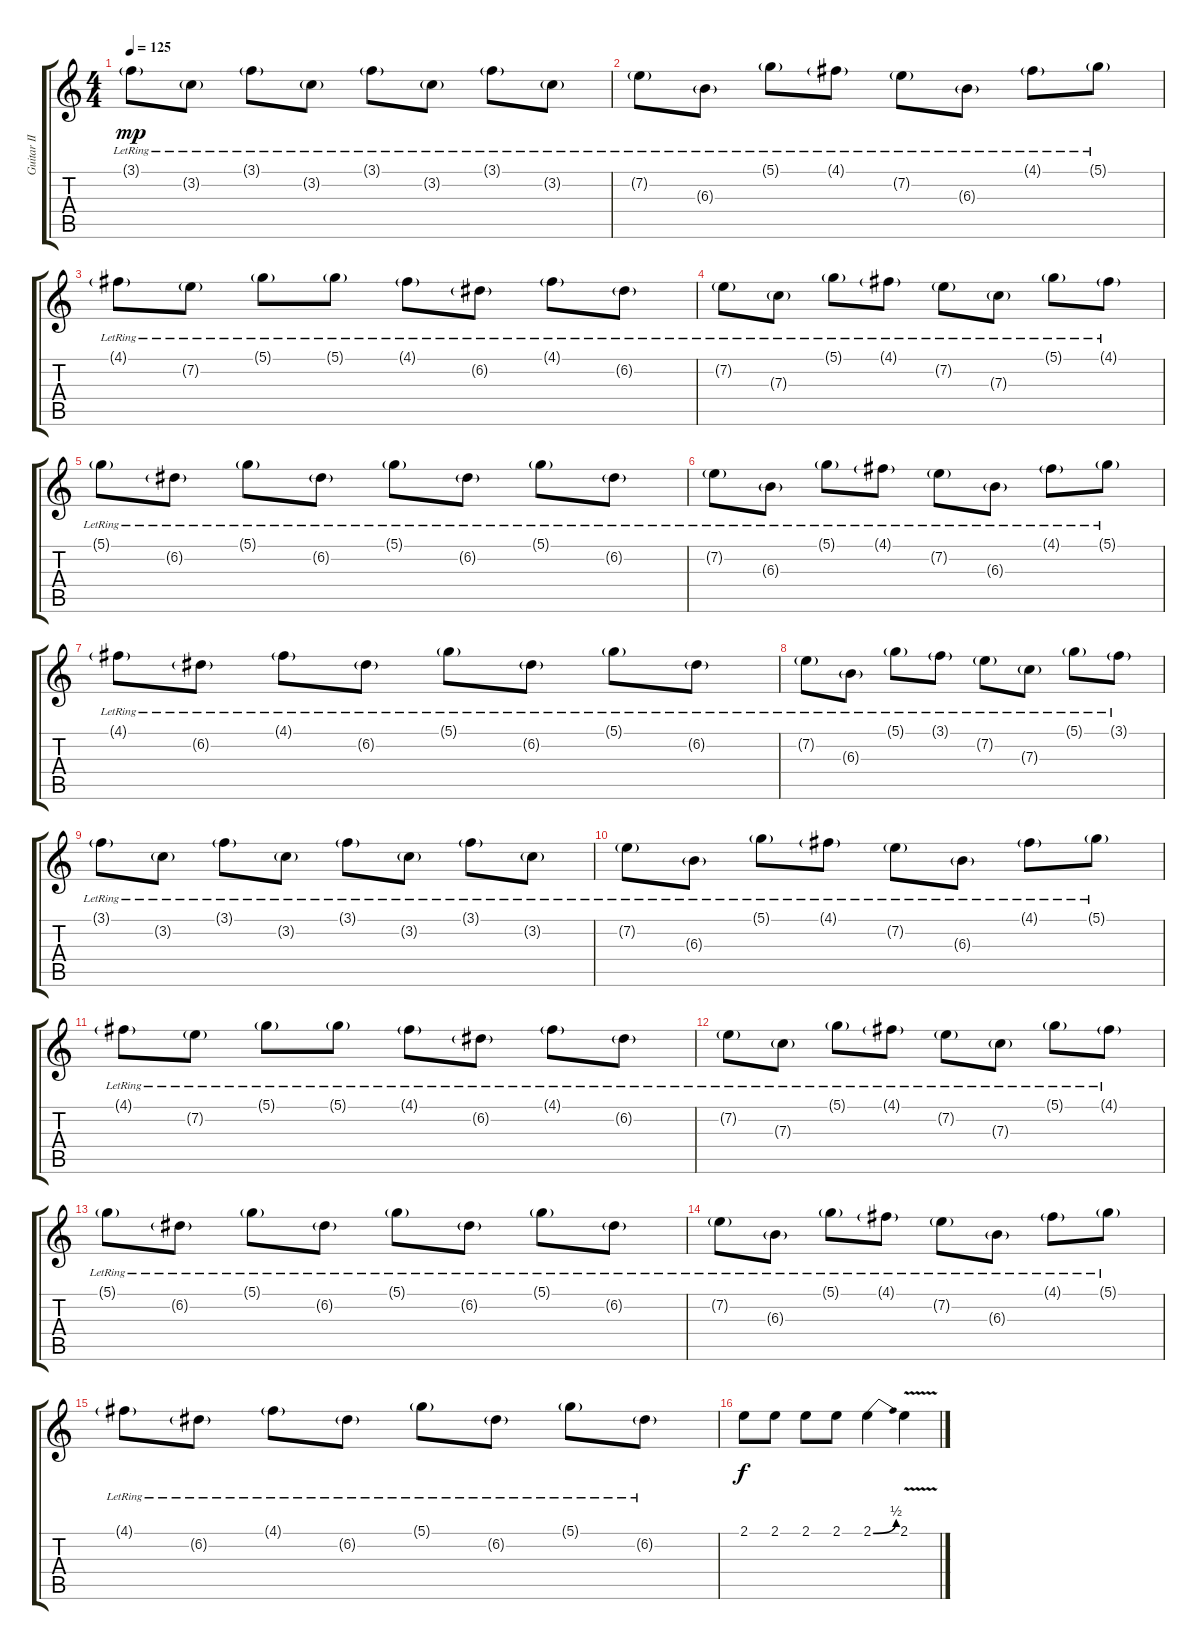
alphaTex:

\track ("Guitar II" "Guitar II") {instrument distortionguitar}
\staff {score tabs}
\tuning (D4 A3 F3 D3 A2 D2) {hide}
\ts (4 4)
\tempo 125
\clef g2
\ks c
3.1{g lr}.8{dy mp} 3.2{g lr}.8 3.1{g lr}.8 3.2{g lr}.8 3.1{g lr}.8 3.2{g lr}.8 3.1{g lr}.8 3.2{g lr}.8 |
7.2{g lr}.8 6.3{g lr}.8 5.1{g lr}.8 4.1{g lr}.8 7.2{g lr}.8 6.3{g lr}.8 4.1{g lr}.8 5.1{g lr}.8 |
4.1{g lr}.8 7.2{g lr}.8 5.1{g lr}.8 5.1{g lr}.8 4.1{g lr}.8 6.2{g lr}.8 4.1{g lr}.8 6.2{g lr}.8 |
7.2{g lr}.8 7.3{g lr}.8 5.1{g lr}.8 4.1{g lr}.8 7.2{g lr}.8 7.3{g lr}.8 5.1{g lr}.8 4.1{g lr}.8 |
5.1{g lr}.8 6.2{g lr}.8 5.1{g lr}.8 6.2{g lr}.8 5.1{g lr}.8 6.2{g lr}.8 5.1{g lr}.8 6.2{g lr}.8 |
7.2{g lr}.8 6.3{g lr}.8 5.1{g lr}.8 4.1{g lr}.8 7.2{g lr}.8 6.3{g lr}.8 4.1{g lr}.8 5.1{g lr}.8 |
4.1{g lr}.8 6.2{g lr}.8 4.1{g lr}.8 6.2{g lr}.8 5.1{g lr}.8 6.2{g lr}.8 5.1{g lr}.8 6.2{g lr}.8 |
7.2{g lr}.8 6.3{g lr}.8 5.1{g lr}.8 3.1{g lr}.8 7.2{g lr}.8 7.3{g lr}.8 5.1{g lr}.8 3.1{g lr}.8 |
3.1{g lr}.8 3.2{g lr}.8 3.1{g lr}.8 3.2{g lr}.8 3.1{g lr}.8 3.2{g lr}.8 3.1{g lr}.8 3.2{g lr}.8 |
7.2{g lr}.8 6.3{g lr}.8 5.1{g lr}.8 4.1{g lr}.8 7.2{g lr}.8 6.3{g lr}.8 4.1{g lr}.8 5.1{g lr}.8 |
4.1{g lr}.8 7.2{g lr}.8 5.1{g lr}.8 5.1{g lr}.8 4.1{g lr}.8 6.2{g lr}.8 4.1{g lr}.8 6.2{g lr}.8 |
7.2{g lr}.8 7.3{g lr}.8 5.1{g lr}.8 4.1{g lr}.8 7.2{g lr}.8 7.3{g lr}.8 5.1{g lr}.8 4.1{g lr}.8 |
5.1{g lr}.8 6.2{g lr}.8 5.1{g lr}.8 6.2{g lr}.8 5.1{g lr}.8 6.2{g lr}.8 5.1{g lr}.8 6.2{g lr}.8 |
7.2{g lr}.8 6.3{g lr}.8 5.1{g lr}.8 4.1{g lr}.8 7.2{g lr}.8 6.3{g lr}.8 4.1{g lr}.8 5.1{g lr}.8 |
4.1{g lr}.8 6.2{g lr}.8 4.1{g lr}.8 6.2{g lr}.8 5.1{g lr}.8 6.2{g lr}.8 5.1{g lr}.8 6.2{g lr}.8 |
2.1.8{dy f} 2.1.8 2.1.8 2.1.8 2.1{be (bend 0 0 60 2)}.4 2.1{v}.4
